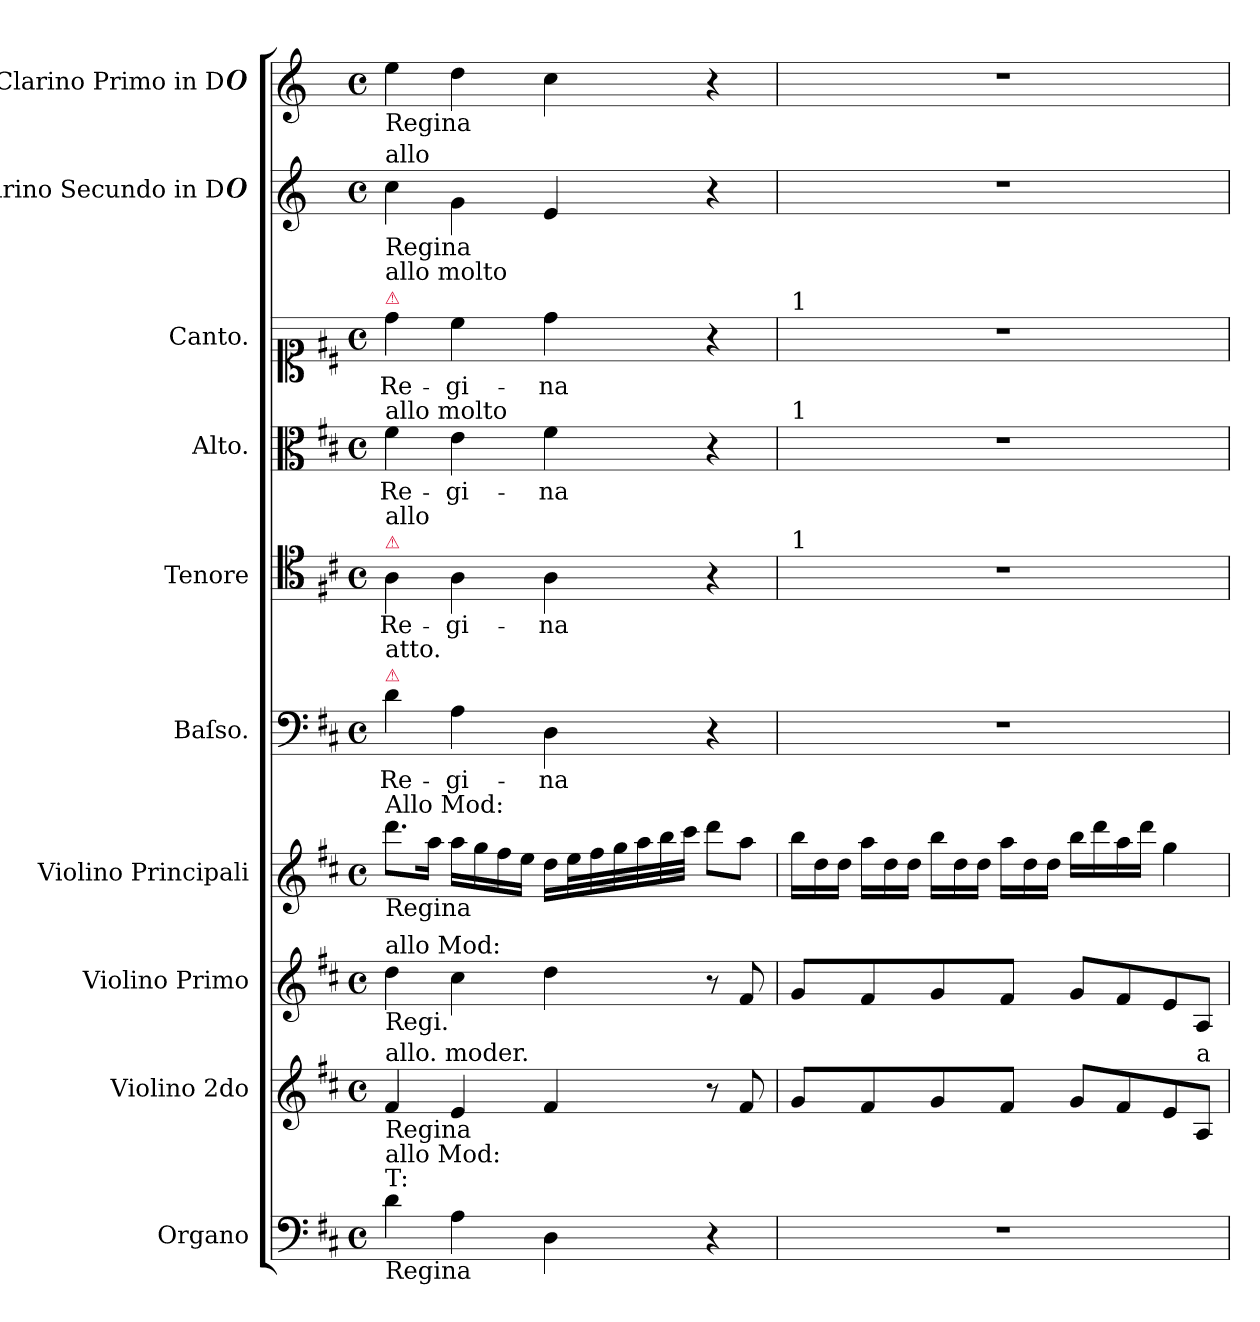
**kern	**kern	**kern	**kern	**kern	**text	**kern	**text	**kern	**text	**kern	**text	**kern	**kern
*part10	*part9	*part8	*part7	*part6	*part6	*part5	*part5	*part4	*part4	*part3	*part3	*part2	*part1
*staff10	*staff9	*staff8	*staff7	*staff6	*staff6	*staff5	*staff5	*staff4	*staff4	*staff3	*staff3	*staff2	*staff1
*I"Organo	*I"Violino 2do	*I"Violino Primo	*I"Violino Principali	*I"Baſso.	*	*I"Tenore	*	*I"Alto.	*	*I"Canto.	*	*I"Clarino Secundo in D#	*I"Clarino Primo in D#
*I'org	*I'vl 2	*I'vl 1	*I'vl princ	*I'B	*	*I'T	*	*I'A	*	*	*	*I'Clno 2	*I'Clno 1
*clefF4	*clefG2	*clefG2	*clefG2	*clefF4	*	*clefC4	*	*clefC3	*	*clefC1	*	*clefG2	*clefG2
*	*	*	*	*	*	*	*	*	*	*	*	*ITrd-1c-2	*ITrd-1c-2
*k[f#c#]	*k[f#c#]	*k[f#c#]	*k[f#c#]	*k[f#c#]	*	*k[f#c#]	*	*k[f#c#]	*	*k[f#c#]	*	*k[f#c#]	*k[f#c#]
*M4/4	*M4/4	*M4/4	*M4/4	*M4/4	*	*M4/4	*	*M4/4	*	*M4/4	*	*M4/4	*M4/4
*met(c)	*met(c)	*met(c)	*met(c)	*met(c)	*	*met(c)	*	*met(c)	*	*met(c)	*	*met(c)	*met(c)
=1	=1	=1	=1	=1	=1	=1	=1	=1	=1	=1	=1	=1	=1
!	!	!	!	!	!	!	!	!	!	!	!	!	!LO:TX:b:t=Regina
!	!	!	!	!	!	!	!	!	!	!	!	!LO:TX:a:t=allo	!
!	!	!	!	!	!	!	!	!	!	!	!	!LO:TX:b:t=Regina	!
!	!	!	!	!	!	!	!	!	!	!LO:TX:a:color=crimson:t=⚠	!	!	!
!	!	!	!	!	!	!	!	!	!	!LO:TX:a:t=allo molto	!	!	!
!	!	!	!	!	!	!	!	!LO:TX:a:t=allo molto	!	!	!	!	!
!	!	!	!	!	!	!LO:TX:a:color=crimson:t=⚠	!	!	!	!	!	!	!
!	!	!	!	!	!	!LO:TX:a:t=allo	!	!	!	!	!	!	!
!	!	!	!	!LO:TX:a:color=crimson:t=⚠	!	!	!	!	!	!	!	!	!
!	!	!	!	!LO:TX:a:t=atto.	!	!	!	!	!	!	!	!	!
!	!	!	!LO:TX:b:t=Regina	!	!	!	!	!	!	!	!	!	!
!	!	!	!LO:TX:a:t=Allo Mod&colon;	!	!	!	!	!	!	!	!	!	!
!	!	!LO:TX:a:t=allo Mod&colon;	!	!	!	!	!	!	!	!	!	!	!
!	!	!LO:TX:b:t=Regi.	!	!	!	!	!	!	!	!	!	!	!
!	!LO:TX:b:t=Regina	!	!	!	!	!	!	!	!	!	!	!	!
!	!LO:TX:a:t=allo. moder.	!	!	!	!	!	!	!	!	!	!	!	!
!LO:TX:b:t=Regina	!	!	!	!	!	!	!	!	!	!	!	!	!
!LO:TX:a:t=T&colon;	!	!	!	!	!	!	!	!	!	!	!	!	!
!LO:TX:a:t=allo Mod&colon;	!	!	!	!	!	!	!	!	!	!	!	!	!
4d\	4f#/	4dd\	8.ddd\L	4d\	Re-	4A\	Re-	4f#\	Re-	4dd\	Re-	4dd\	4ff#\
.	.	.	16aa\Jk	.	.	.	.	.	.	.	.	.	.
4A\	4e/	4cc#\	16aa\LL	4A\	-gi-	4A\	-gi-	4e\	-gi-	4cc#\	-gi-	4a\	4ee\
.	.	.	16gg\	.	.	.	.	.	.	.	.	.	.
.	.	.	16ff#\	.	.	.	.	.	.	.	.	.	.
.	.	.	16ee\JJ	.	.	.	.	.	.	.	.	.	.
4D\	4f#/	4dd\	16dd\LL	4D\	-na	4A\	-na	4f#\	-na	4dd\	-na	4f#/	4dd\
.	.	.	32ee\L	.	.	.	.	.	.	.	.	.	.
.	.	.	32ff#\	.	.	.	.	.	.	.	.	.	.
.	.	.	32gg\	.	.	.	.	.	.	.	.	.	.
.	.	.	32aa\	.	.	.	.	.	.	.	.	.	.
.	.	.	32bb\	.	.	.	.	.	.	.	.	.	.
.	.	.	32ccc#\JJJ	.	.	.	.	.	.	.	.	.	.
4r	8r	8r	8ddd\L	4r	.	4r	.	4r	.	4r	.	4r	4r
.	8f#/	8f#/	8aa\J	.	.	.	.	.	.	.	.	.	.
=2	=2	=2	=2	=2	=2	=2	=2	=2	=2	=2	=2	=2	=2
*	*	*	*Xtuplet	*	*	*	*	*	*	*	*	*	*
!	!	!	!	!	!	!	!	!	!	!LO:TX:a:t=1	!	!	!
!	!	!	!	!	!	!	!	!LO:TX:a:t=1	!	!	!	!	!
!	!	!	!	!	!	!LO:TX:a:t=1	!	!	!	!	!	!	!
1r	8g/L	8g/L	24bb\LL	1r	.	1r	.	1r	.	1r	.	1r	1r
.	.	.	24dd\	.	.	.	.	.	.	.	.	.	.
.	.	.	24dd\JJ	.	.	.	.	.	.	.	.	.	.
.	8f#/	8f#/	24aa\LL	.	.	.	.	.	.	.	.	.	.
.	.	.	24dd\	.	.	.	.	.	.	.	.	.	.
.	.	.	24dd\JJ	.	.	.	.	.	.	.	.	.	.
.	8g/	8g/	24bb\LL	.	.	.	.	.	.	.	.	.	.
.	.	.	24dd\	.	.	.	.	.	.	.	.	.	.
.	.	.	24dd\JJ	.	.	.	.	.	.	.	.	.	.
.	8f#/J	8f#/J	24aa\LL	.	.	.	.	.	.	.	.	.	.
.	.	.	24dd\	.	.	.	.	.	.	.	.	.	.
.	.	.	24dd\JJ	.	.	.	.	.	.	.	.	.	.
.	8g/L	8g/L	16bb\LL	.	.	.	.	.	.	.	.	.	.
.	.	.	16ddd\	.	.	.	.	.	.	.	.	.	.
.	8f#/	8f#/	16aa\	.	.	.	.	.	.	.	.	.	.
.	.	.	16ddd\JJ	.	.	.	.	.	.	.	.	.	.
.	8e/	8e/	4gg\	.	.	.	.	.	.	.	.	.	.
!	!LO:TX:a:t=a	!	!	!	!	!	!	!	!	!	!	!	!
.	8A/J	8A/J	.	.	.	.	.	.	.	.	.	.	.
=	=	=	=	=	=	=	=	=	=	=	=	=	=
*-	*-	*-	*-	*-	*-	*-	*-	*-	*-	*-	*-	*-	*-
